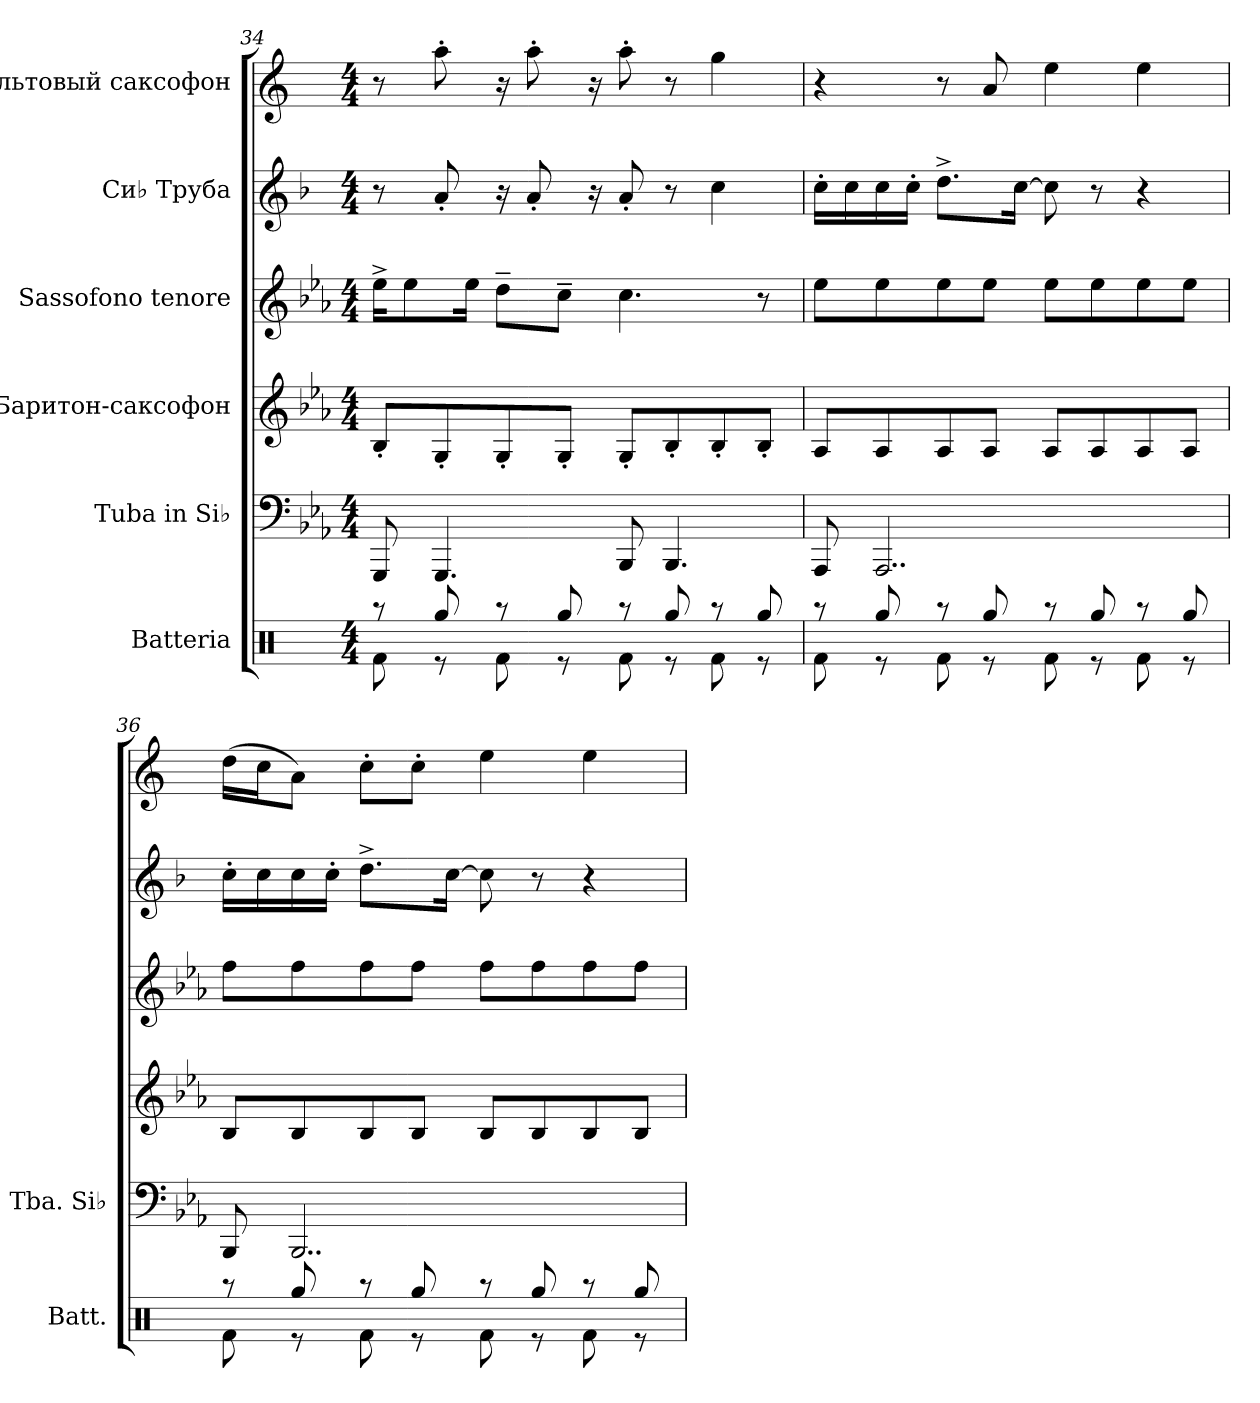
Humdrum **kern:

**kern	**kern	**kern	**kern	**kern	**kern
*part6	*part5	*part4	*part3	*part2	*part1
*staff6	*staff5	*staff4	*staff3	*staff2	*staff1
*I"Batteria	*I"Tuba in Si♭	*I"Баритон-саксофон	*I"Sassofono tenore	*I"Си♭ Труба	*I"Альтовый саксофон
*I'Batt.	*I'Tba. Si♭	*	*	*	*
*clefX	*clefF4	*clefG2	*clefG2	*clefG2	*clefG2
*	*	*ITrd12c21	*ITrd8c14	*ITrd1c2	*ITrd5c9
*k[]	*k[b-e-a-]	*k[b-e-a-]	*k[b-e-a-]	*k[b-e-a-]	*k[b-e-a-]
*M4/4	*M4/4	*M4/4	*M4/4	*M4/4	*M4/4
=34	=34	=34	=34	=34	=34
*^	*	*	*	*	*
8r	8Rf\	8GGG/	8BB-'/L	16e-^\KL	8r	8r
.	.	.	.	8e-\	.	.
8Rgg/	8r	4.GGG/	8GG'/	.	8g'/	8cc'\
.	.	.	.	16e-\Jk	.	.
8r	8Rf\	.	8GG'/	8d~\L	16r	16r
.	.	.	.	.	8g'/	8cc'\
8Rgg/	8r	.	8GG'/J	8c~\J	.	.
.	.	.	.	.	16r	16r
8r	8Rf\	8BBB-/	8GG'/L	4.c\	8g'/	8cc'\
8Rgg/	8r	4.BBB-/	8BB-'/	.	8r	8r
8r	8Rf\	.	8BB-'/	.	4b-\	4b-\
8Rgg/	8r	.	8BB-'/J	8r	.	.
!!LO:LB:g=z
=35	=35	=35	=35	=35	=35	=35
8r	8Rf\	8AAA-/	8AA-/L	8e-\L	16b-'\LL	4r
.	.	.	.	.	16b-\	.
8Rgg/	8r	2..AAA-/	8AA-/	8e-\	16b-\	.
.	.	.	.	.	16b-'\JJ	.
8r	8Rf\	.	8AA-/	8e-\	8.cc^\L	8r
8Rgg/	8r	.	8AA-/J	8e-\J	.	8c/
.	.	.	.	.	[16b-\Jk	.
8r	8Rf\	.	8AA-/L	8e-\L	8b-\]	4g\
8Rgg/	8r	.	8AA-/	8e-\	8r	.
8r	8Rf\	.	8AA-/	8e-\	4r	4g\
8Rgg/	8r	.	8AA-/J	8e-\J	.	.
=36	=36	=36	=36	=36	=36	=36
8r	8Rf\	8BBB-/	8BB-/L	8f\L	16b-'\LL	(16f\LL
.	.	.	.	.	16b-\	16e-\J
8Rgg/	8r	2..BBB-/	8BB-/	8f\	16b-\	8c\J)
.	.	.	.	.	16b-'\JJ	.
8r	8Rf\	.	8BB-/	8f\	8.cc^\L	8e-'\L
8Rgg/	8r	.	8BB-/J	8f\J	.	8e-'\J
.	.	.	.	.	[16b-\Jk	.
8r	8Rf\	.	8BB-/L	8f\L	8b-\]	4g\
8Rgg/	8r	.	8BB-/	8f\	8r	.
8r	8Rf\	.	8BB-/	8f\	4r	4g\
8Rgg/	8r	.	8BB-/J	8f\J	.	.
*v	*v	*	*	*	*	*
=	=	=	=	=	=
*-	*-	*-	*-	*-	*-
